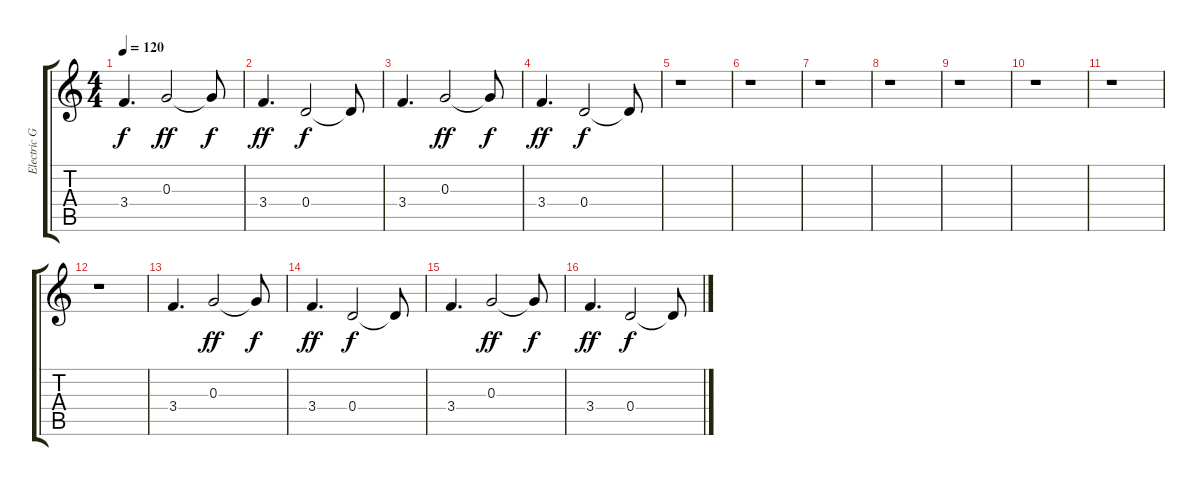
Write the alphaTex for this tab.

\track ("Electric Guitar 1" "Electric G") {instrument electricguitarjazz}
\staff {score tabs}
\tuning (E4 B3 G3 D3 A2 E2) {hide}
\ts (4 4)
\tempo 120
\clef g2
\ks c
3.4.4{d dy f} 0.3.2{dy ff} 0.3{t}.8{dy f} |
3.4.4{d dy ff} 0.4.2{dy f} 0.4{t}.8 |
3.4.4{d} 0.3.2{dy ff} 0.3{t}.8{dy f} |
3.4.4{d dy ff} 0.4.2{dy f} 0.4{t}.8 |
r.1 |
r.1 |
r.1 |
r.1 |
r.1 |
r.1 |
r.1 |
r.1 |
3.4.4{d} 0.3.2{dy ff} 0.3{t}.8{dy f} |
3.4.4{d dy ff} 0.4.2{dy f} 0.4{t}.8 |
3.4.4{d} 0.3.2{dy ff} 0.3{t}.8{dy f} |
3.4.4{d dy ff} 0.4.2{dy f} 0.4{t}.8
